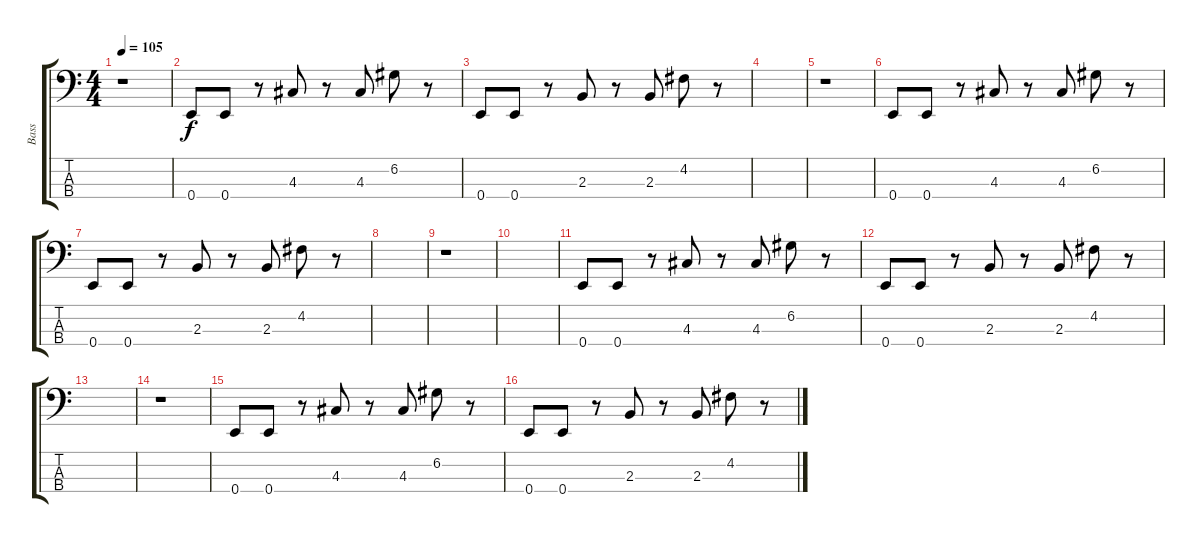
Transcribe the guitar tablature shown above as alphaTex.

\track ("Bass" "Bass") {instrument electricbassfinger}
\staff {score tabs}
\tuning (G2 D2 A1 E1) {hide}
\ts (4 4)
\tempo 105
\clef f4
\ks c
r.1{dy f} |
0.4.8 0.4.8 r.8 4.3.8 r.8 4.3.8 6.2.8 r.8 |
0.4.8 0.4.8 r.8 2.3.8 r.8 2.3.8 4.2.8 r.8 |
|
r.1 |
0.4.8 0.4.8 r.8 4.3.8 r.8 4.3.8 6.2.8 r.8 |
0.4.8 0.4.8 r.8 2.3.8 r.8 2.3.8 4.2.8 r.8 |
|
r.1 |
|
0.4.8 0.4.8 r.8 4.3.8 r.8 4.3.8 6.2.8 r.8 |
0.4.8 0.4.8 r.8 2.3.8 r.8 2.3.8 4.2.8 r.8 |
|
r.1 |
0.4.8 0.4.8 r.8 4.3.8 r.8 4.3.8 6.2.8 r.8 |
0.4.8 0.4.8 r.8 2.3.8 r.8 2.3.8 4.2.8 r.8
